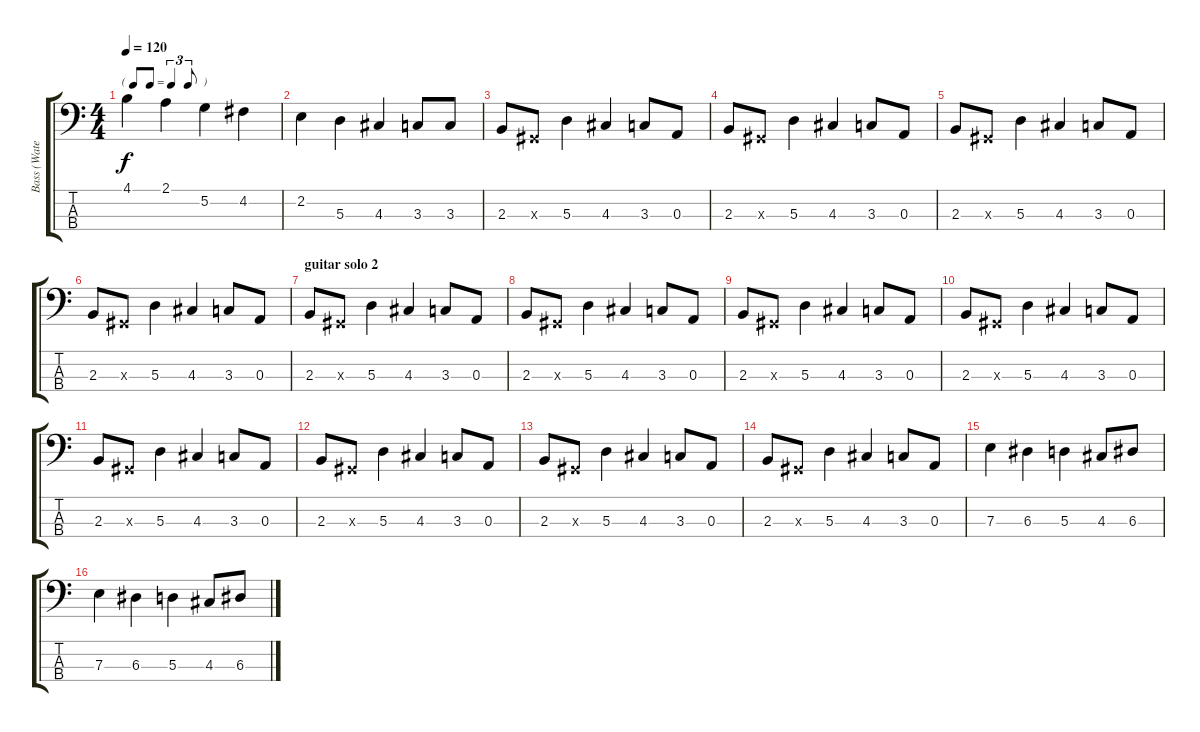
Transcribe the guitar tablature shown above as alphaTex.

\track ("Bass (Waters)" "Bass (Wate") {instrument electricbassfinger}
\staff {score tabs}
\tuning (G2 D2 A1 E1) {hide}
\ts (4 4)
\tf triplet8th
\tempo 120
\clef f4
\ks c
4.1.4{dy f} 2.1.4 5.2.4 4.2.4 |
2.2.4 5.3.4 4.3.4 3.3.8 3.3.8 |
2.3.8 -1.3{x}.8 5.3.4 4.3.4 3.3.8 0.3.8 |
2.3.8 -1.3{x}.8 5.3.4 4.3.4 3.3.8 0.3.8 |
2.3.8 -1.3{x}.8 5.3.4 4.3.4 3.3.8 0.3.8 |
2.3.8 -1.3{x}.8 5.3.4 4.3.4 3.3.8 0.3.8 |
\section ("" "guitar solo 2")
2.3.8 -1.3{x}.8 5.3.4 4.3.4 3.3.8 0.3.8 |
2.3.8 -1.3{x}.8 5.3.4 4.3.4 3.3.8 0.3.8 |
2.3.8 -1.3{x}.8 5.3.4 4.3.4 3.3.8 0.3.8 |
2.3.8 -1.3{x}.8 5.3.4 4.3.4 3.3.8 0.3.8 |
2.3.8 -1.3{x}.8 5.3.4 4.3.4 3.3.8 0.3.8 |
2.3.8 -1.3{x}.8 5.3.4 4.3.4 3.3.8 0.3.8 |
2.3.8 -1.3{x}.8 5.3.4 4.3.4 3.3.8 0.3.8 |
2.3.8 -1.3{x}.8 5.3.4 4.3.4 3.3.8 0.3.8 |
7.3.4 6.3.4 5.3.4 4.3.8 6.3.8 |
7.3.4 6.3.4 5.3.4 4.3.8 6.3.8
